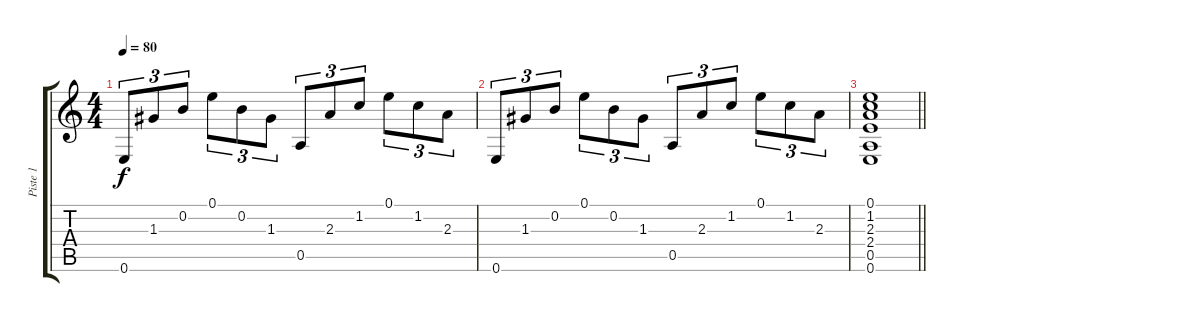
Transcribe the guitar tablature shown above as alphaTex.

\track ("Piste 1" "Piste 1") {instrument acousticguitarsteel}
\staff {score tabs}
\tuning (E4 B3 G3 D3 A2 E2) {hide}
\ts (4 4)
\tempo 80
\clef g2
\ks c
0.6.8{tu (3 2) dy f} 1.3.8{tu (3 2)} 0.2.8{tu (3 2)} 0.1.8{tu (3 2)} 0.2.8{tu (3 2)} 1.3.8{tu (3 2)} 0.5.8{tu (3 2)} 2.3.8{tu (3 2)} 1.2.8{tu (3 2)} 0.1.8{tu (3 2)} 1.2.8{tu (3 2)} 2.3.8{tu (3 2)} |
0.6.8{tu (3 2)} 1.3.8{tu (3 2)} 0.2.8{tu (3 2)} 0.1.8{tu (3 2)} 0.2.8{tu (3 2)} 1.3.8{tu (3 2)} 0.5.8{tu (3 2)} 2.3.8{tu (3 2)} 1.2.8{tu (3 2)} 0.1.8{tu (3 2)} 1.2.8{tu (3 2)} 2.3.8{tu (3 2)} |
\barLineRight lightlight
(0.1 1.2 2.3 2.4 0.5 0.6).1
